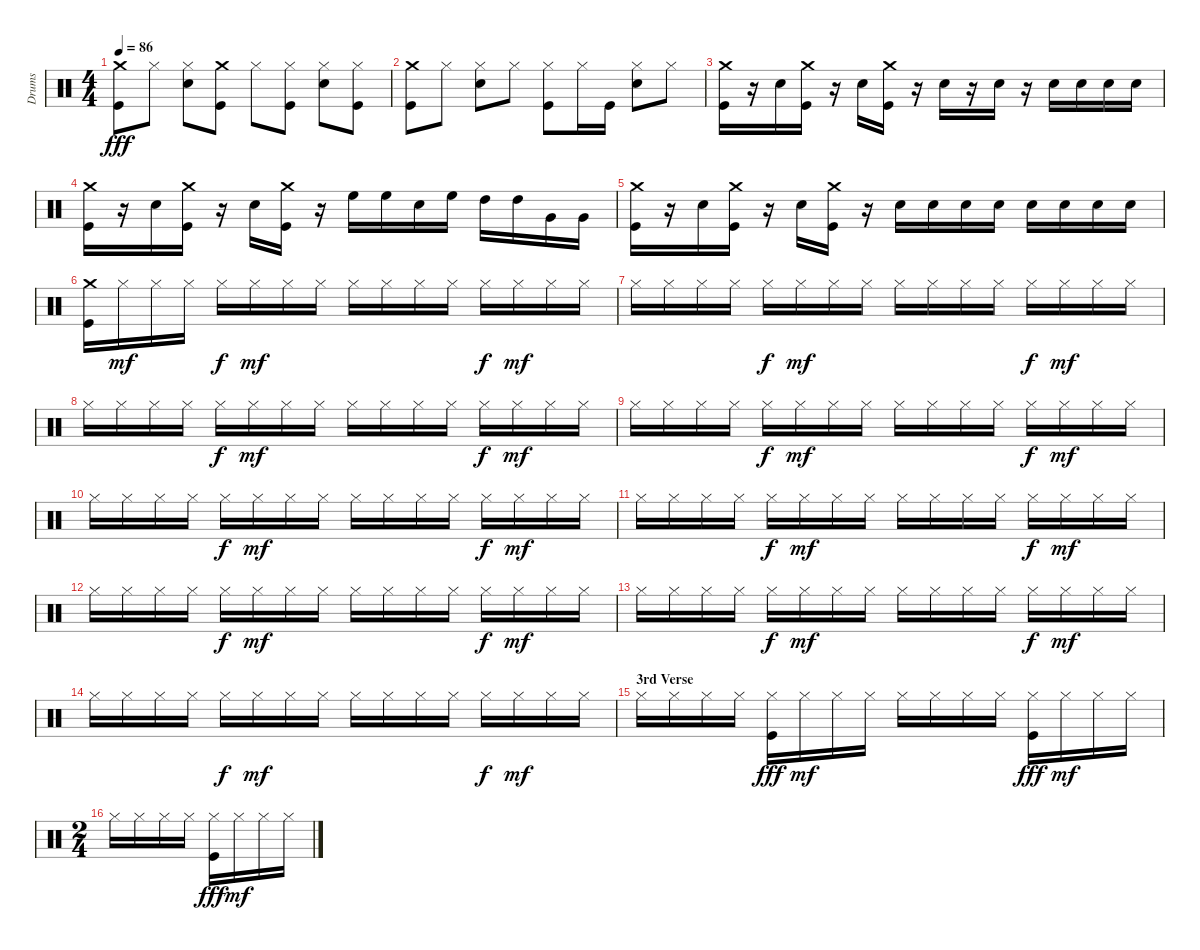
\track ("Drums" "Drums") {instrument percussion}
\staff {score}
\articulation defaults
\ts (4 4)
\tempo 86
\clef neutral
\ks c
("Crash medium (hit)" "Kick (hit)").8{dy fff} "Hi-Hat (closed)".8 ("Hi-Hat (closed)" "Snare (hit) 2").8 ("Crash medium (hit)" "Kick (hit)").8 "Hi-Hat (closed)".8 ("Kick (hit)" "Hi-Hat (closed)").8 ("Hi-Hat (closed)" "Snare (hit) 2").8 ("Hi-Hat (closed)" "Kick (hit)").8 |
("Crash medium (hit)" "Kick (hit)").8 "Hi-Hat (closed)".8 ("Snare (hit) 2" "Hi-Hat (closed)").8 "Hi-Hat (closed)".8 ("Hi-Hat (closed)" "Kick (hit)").8 "Hi-Hat (closed)".16 "Kick (hit)".16 ("Snare (hit) 2" "Hi-Hat (closed)").8 "Hi-Hat (closed)".8 |
("Crash medium (hit)" "Kick (hit)").16 r.16 "Snare (hit) 2".16 ("Crash medium (hit)" "Kick (hit)").16 r.16 "Snare (hit) 2".16 ("Crash medium (hit)" "Kick (hit)").16 r.16 "Snare (hit) 2".16 r.16 "Snare (hit) 2".16 r.16 "Snare (hit) 2".16 "Snare (hit) 2".16 "Snare (hit) 2".16 "Snare (hit) 2".16 |
("Crash medium (hit)" "Kick (hit)").16 r.16 "Snare (hit) 2".16 ("Crash medium (hit)" "Kick (hit)").16 r.16 "Snare (hit) 2".16 ("Crash medium (hit)" "Kick (hit)").16 r.16 "High Floor Tom (hit)".16 "High Floor Tom (hit)".16 "Snare (hit) 2".16 "High Floor Tom (hit)".16 "High Tom (hit)".16 "High Tom (hit)".16 "Very Low Tom (hit)".16 "Very Low Tom (hit)".16 |
("Crash medium (hit)" "Kick (hit)").16 r.16 "Snare (hit) 2".16 ("Crash medium (hit)" "Kick (hit)").16 r.16 "Snare (hit) 2".16 ("Crash medium (hit)" "Kick (hit)").16 r.16 "Snare (hit) 2".16 "Snare (hit) 2".16 "Snare (hit) 2".16 "Snare (hit) 2".16 "Snare (hit) 2".16 "Snare (hit) 2".16 "Snare (hit) 2".16 "Snare (hit) 2".16 |
("Crash medium (hit)" "Kick (hit)").16 "Hi-Hat (closed)".16{dy mf} "Hi-Hat (closed)".16 "Hi-Hat (closed)".16 "Hi-Hat (closed)".16{dy f} "Hi-Hat (closed)".16{dy mf} "Hi-Hat (closed)".16 "Hi-Hat (closed)".16 "Hi-Hat (closed)".16 "Hi-Hat (closed)".16 "Hi-Hat (closed)".16 "Hi-Hat (closed)".16 "Hi-Hat (closed)".16{dy f} "Hi-Hat (closed)".16{dy mf} "Hi-Hat (closed)".16 "Hi-Hat (closed)".16 |
"Hi-Hat (closed)".16 "Hi-Hat (closed)".16 "Hi-Hat (closed)".16 "Hi-Hat (closed)".16 "Hi-Hat (closed)".16{dy f} "Hi-Hat (closed)".16{dy mf} "Hi-Hat (closed)".16 "Hi-Hat (closed)".16 "Hi-Hat (closed)".16 "Hi-Hat (closed)".16 "Hi-Hat (closed)".16 "Hi-Hat (closed)".16 "Hi-Hat (closed)".16{dy f} "Hi-Hat (closed)".16{dy mf} "Hi-Hat (closed)".16 "Hi-Hat (closed)".16 |
"Hi-Hat (closed)".16 "Hi-Hat (closed)".16 "Hi-Hat (closed)".16 "Hi-Hat (closed)".16 "Hi-Hat (closed)".16{dy f} "Hi-Hat (closed)".16{dy mf} "Hi-Hat (closed)".16 "Hi-Hat (closed)".16 "Hi-Hat (closed)".16 "Hi-Hat (closed)".16 "Hi-Hat (closed)".16 "Hi-Hat (closed)".16 "Hi-Hat (closed)".16{dy f} "Hi-Hat (closed)".16{dy mf} "Hi-Hat (closed)".16 "Hi-Hat (closed)".16 |
"Hi-Hat (closed)".16 "Hi-Hat (closed)".16 "Hi-Hat (closed)".16 "Hi-Hat (closed)".16 "Hi-Hat (closed)".16{dy f} "Hi-Hat (closed)".16{dy mf} "Hi-Hat (closed)".16 "Hi-Hat (closed)".16 "Hi-Hat (closed)".16 "Hi-Hat (closed)".16 "Hi-Hat (closed)".16 "Hi-Hat (closed)".16 "Hi-Hat (closed)".16{dy f} "Hi-Hat (closed)".16{dy mf} "Hi-Hat (closed)".16 "Hi-Hat (closed)".16 |
"Hi-Hat (closed)".16 "Hi-Hat (closed)".16 "Hi-Hat (closed)".16 "Hi-Hat (closed)".16 "Hi-Hat (closed)".16{dy f} "Hi-Hat (closed)".16{dy mf} "Hi-Hat (closed)".16 "Hi-Hat (closed)".16 "Hi-Hat (closed)".16 "Hi-Hat (closed)".16 "Hi-Hat (closed)".16 "Hi-Hat (closed)".16 "Hi-Hat (closed)".16{dy f} "Hi-Hat (closed)".16{dy mf} "Hi-Hat (closed)".16 "Hi-Hat (closed)".16 |
"Hi-Hat (closed)".16 "Hi-Hat (closed)".16 "Hi-Hat (closed)".16 "Hi-Hat (closed)".16 "Hi-Hat (closed)".16{dy f} "Hi-Hat (closed)".16{dy mf} "Hi-Hat (closed)".16 "Hi-Hat (closed)".16 "Hi-Hat (closed)".16 "Hi-Hat (closed)".16 "Hi-Hat (closed)".16 "Hi-Hat (closed)".16 "Hi-Hat (closed)".16{dy f} "Hi-Hat (closed)".16{dy mf} "Hi-Hat (closed)".16 "Hi-Hat (closed)".16 |
"Hi-Hat (closed)".16 "Hi-Hat (closed)".16 "Hi-Hat (closed)".16 "Hi-Hat (closed)".16 "Hi-Hat (closed)".16{dy f} "Hi-Hat (closed)".16{dy mf} "Hi-Hat (closed)".16 "Hi-Hat (closed)".16 "Hi-Hat (closed)".16 "Hi-Hat (closed)".16 "Hi-Hat (closed)".16 "Hi-Hat (closed)".16 "Hi-Hat (closed)".16{dy f} "Hi-Hat (closed)".16{dy mf} "Hi-Hat (closed)".16 "Hi-Hat (closed)".16 |
"Hi-Hat (closed)".16 "Hi-Hat (closed)".16 "Hi-Hat (closed)".16 "Hi-Hat (closed)".16 "Hi-Hat (closed)".16{dy f} "Hi-Hat (closed)".16{dy mf} "Hi-Hat (closed)".16 "Hi-Hat (closed)".16 "Hi-Hat (closed)".16 "Hi-Hat (closed)".16 "Hi-Hat (closed)".16 "Hi-Hat (closed)".16 "Hi-Hat (closed)".16{dy f} "Hi-Hat (closed)".16{dy mf} "Hi-Hat (closed)".16 "Hi-Hat (closed)".16 |
"Hi-Hat (closed)".16 "Hi-Hat (closed)".16 "Hi-Hat (closed)".16 "Hi-Hat (closed)".16 "Hi-Hat (closed)".16{dy f} "Hi-Hat (closed)".16{dy mf} "Hi-Hat (closed)".16 "Hi-Hat (closed)".16 "Hi-Hat (closed)".16 "Hi-Hat (closed)".16 "Hi-Hat (closed)".16 "Hi-Hat (closed)".16 "Hi-Hat (closed)".16{dy f} "Hi-Hat (closed)".16{dy mf} "Hi-Hat (closed)".16 "Hi-Hat (closed)".16 |
\section ("" "3rd Verse")
"Hi-Hat (closed)".16 "Hi-Hat (closed)".16 "Hi-Hat (closed)".16 "Hi-Hat (closed)".16 ("Kick (hit)" "Hi-Hat (closed)").16{dy fff} "Hi-Hat (closed)".16{dy mf} "Hi-Hat (closed)".16 "Hi-Hat (closed)".16 "Hi-Hat (closed)".16 "Hi-Hat (closed)".16 "Hi-Hat (closed)".16 "Hi-Hat (closed)".16 ("Kick (hit)" "Hi-Hat (closed)").16{dy fff} "Hi-Hat (closed)".16{dy mf} "Hi-Hat (closed)".16 "Hi-Hat (closed)".16 |
\ts (2 4)
"Hi-Hat (closed)".16 "Hi-Hat (closed)".16 "Hi-Hat (closed)".16 "Hi-Hat (closed)".16 ("Kick (hit)" "Hi-Hat (closed)").16{dy fff} "Hi-Hat (closed)".16{dy mf} "Hi-Hat (closed)".16 "Hi-Hat (closed)".16
